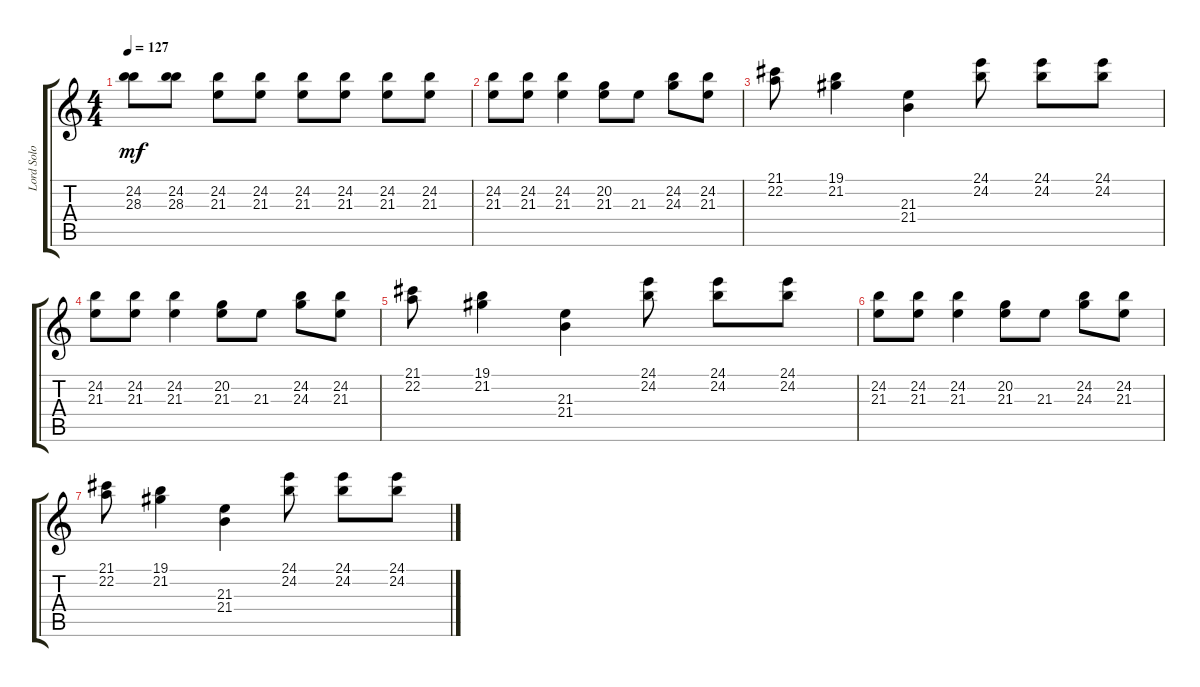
\track ("Lord Solo" "Lord Solo") {instrument acousticgrandpiano}
\staff {score tabs}
\tuning (E4 B3 G3 D3 A2 E2) {hide}
\ts (4 4)
\tempo 127
\clef g2
\ks c
(24.2 28.3).8{dy mf} (24.2 28.3).8 (24.2 21.3).8 (24.2 21.3).8 (24.2 21.3).8 (24.2 21.3).8 (24.2 21.3).8 (24.2 21.3).8 |
(24.2 21.3).8 (24.2 21.3).8 (24.2 21.3).4 (20.2 21.3).8 21.3.8 (24.2 24.3).8 (24.2 21.3).8 |
(21.1 22.2).8 (19.1 21.2).4 (21.3 21.4).4 (24.1 24.2).8 (24.1 24.2).8 (24.1 24.2).8 |
(24.2 21.3).8 (24.2 21.3).8 (24.2 21.3).4 (20.2 21.3).8 21.3.8 (24.2 24.3).8 (24.2 21.3).8 |
(21.1 22.2).8 (19.1 21.2).4 (21.3 21.4).4 (24.1 24.2).8 (24.1 24.2).8 (24.1 24.2).8 |
(24.2 21.3).8 (24.2 21.3).8 (24.2 21.3).4 (20.2 21.3).8 21.3.8 (24.2 24.3).8 (24.2 21.3).8 |
(21.1 22.2).8 (19.1 21.2).4 (21.3 21.4).4 (24.1 24.2).8 (24.1 24.2).8 (24.1 24.2).8
